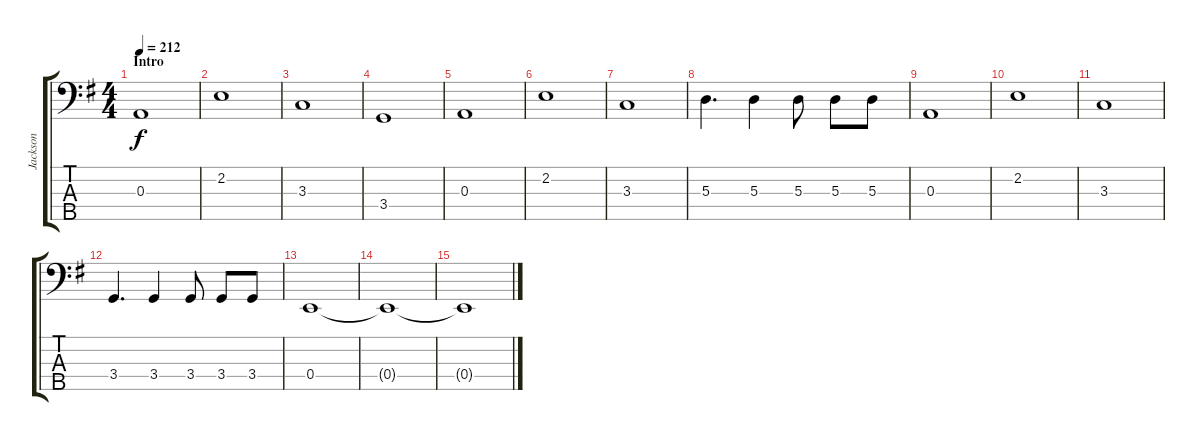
\track ("Jackson" "Jackson") {instrument electricbassfinger}
\staff {score tabs}
\tuning (G2 D2 A1 E1 B0) {hide}
\ts (4 4)
\section ("" "Intro")
\tempo 212
\clef f4
\ks g
0.3.1{dy f instrument electricbassfinger} |
2.2.1 |
3.3.1 |
3.4.1 |
0.3.1 |
2.2.1 |
3.3.1 |
5.3.4{d} 5.3.4 5.3.8 5.3.8 5.3.8 |
0.3.1 |
2.2.1 |
3.3.1 |
3.4.4{d} 3.4.4 3.4.8 3.4.8 3.4.8 |
0.4.1 |
0.4{t}.1 |
0.4{t}.1
